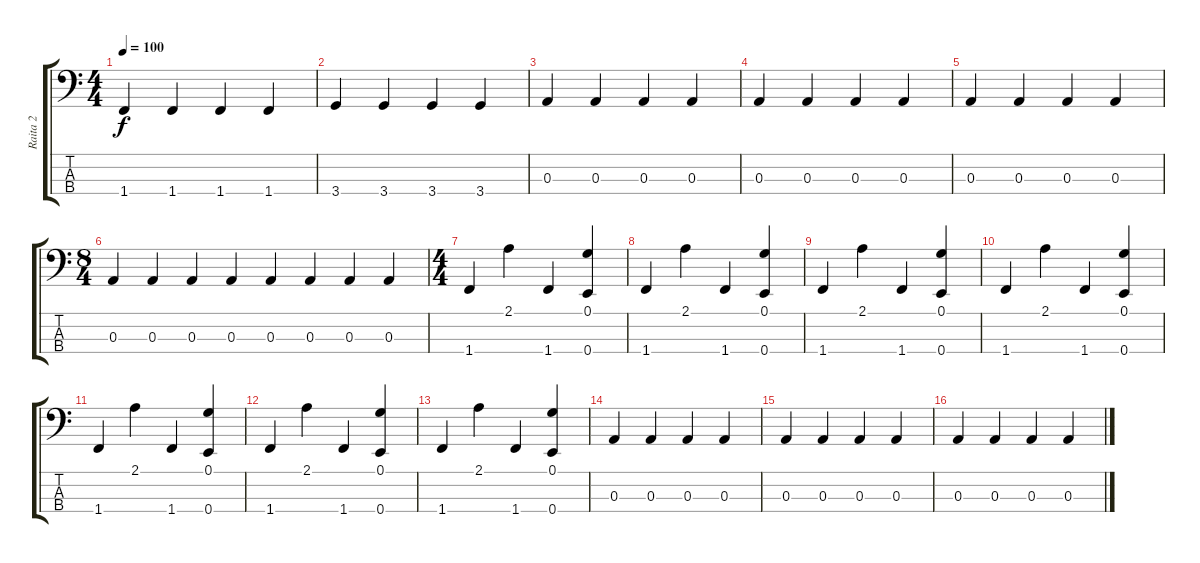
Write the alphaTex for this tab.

\track ("Raita 2" "Raita 2") {instrument fretlessbass}
\staff {score tabs}
\tuning (G2 D2 A1 E1) {hide}
\ts (4 4)
\tempo 100
\clef f4
\ks c
1.4.4{dy f} 1.4.4 1.4.4 1.4.4 |
3.4.4 3.4.4 3.4.4 3.4.4 |
0.3.4 0.3.4 0.3.4 0.3.4 |
0.3.4 0.3.4 0.3.4 0.3.4 |
0.3.4 0.3.4 0.3.4 0.3.4 |
\ts (8 4)
0.3.4 0.3.4 0.3.4 0.3.4 0.3.4 0.3.4 0.3.4 0.3.4 |
\ts (4 4)
1.4.4 2.1.4 1.4.4 (0.1 0.4).4 |
1.4.4 2.1.4 1.4.4 (0.1 0.4).4 |
1.4.4 2.1.4 1.4.4 (0.1 0.4).4 |
1.4.4 2.1.4 1.4.4 (0.1 0.4).4 |
1.4.4 2.1.4 1.4.4 (0.1 0.4).4 |
1.4.4 2.1.4 1.4.4 (0.1 0.4).4 |
1.4.4 2.1.4 1.4.4 (0.1 0.4).4 |
0.3.4 0.3.4 0.3.4 0.3.4 |
0.3.4 0.3.4 0.3.4 0.3.4 |
0.3.4 0.3.4 0.3.4 0.3.4
